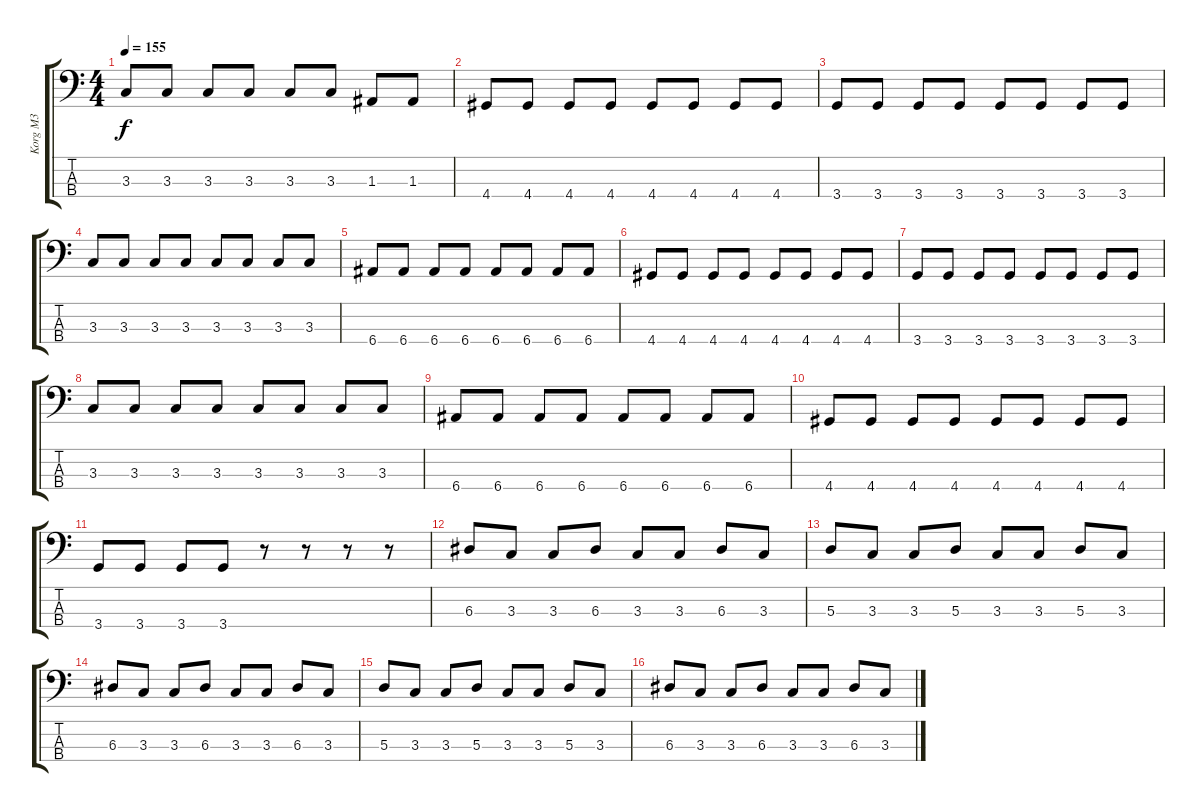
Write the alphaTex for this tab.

\track ("Korg M3" "Korg M3") {instrument synthbass1}
\staff {score tabs}
\tuning (G2 D2 A1 E1) {hide}
\ts (4 4)
\tempo 155
\clef f4
\ks c
3.3.8{dy f} 3.3.8 3.3.8 3.3.8 3.3.8 3.3.8 1.3.8 1.3.8 |
4.4.8 4.4.8 4.4.8 4.4.8 4.4.8 4.4.8 4.4.8 4.4.8 |
3.4.8 3.4.8 3.4.8 3.4.8 3.4.8 3.4.8 3.4.8 3.4.8 |
3.3.8 3.3.8 3.3.8 3.3.8 3.3.8 3.3.8 3.3.8 3.3.8 |
6.4.8 6.4.8 6.4.8 6.4.8 6.4.8 6.4.8 6.4.8 6.4.8 |
4.4.8 4.4.8 4.4.8 4.4.8 4.4.8 4.4.8 4.4.8 4.4.8 |
3.4.8 3.4.8 3.4.8 3.4.8 3.4.8 3.4.8 3.4.8 3.4.8 |
3.3.8 3.3.8 3.3.8 3.3.8 3.3.8 3.3.8 3.3.8 3.3.8 |
6.4.8 6.4.8 6.4.8 6.4.8 6.4.8 6.4.8 6.4.8 6.4.8 |
4.4.8 4.4.8 4.4.8 4.4.8 4.4.8 4.4.8 4.4.8 4.4.8 |
3.4.8 3.4.8 3.4.8 3.4.8 r.8 r.8 r.8 r.8 |
6.3.8 3.3.8 3.3.8 6.3.8 3.3.8 3.3.8 6.3.8 3.3.8 |
5.3.8 3.3.8 3.3.8 5.3.8 3.3.8 3.3.8 5.3.8 3.3.8 |
6.3.8 3.3.8 3.3.8 6.3.8 3.3.8 3.3.8 6.3.8 3.3.8 |
5.3.8 3.3.8 3.3.8 5.3.8 3.3.8 3.3.8 5.3.8 3.3.8 |
6.3.8 3.3.8 3.3.8 6.3.8 3.3.8 3.3.8 6.3.8 3.3.8
